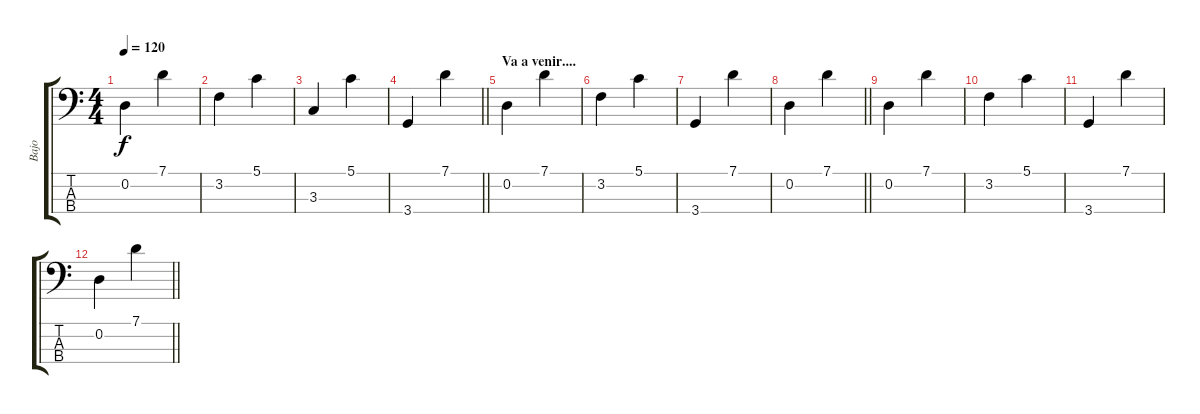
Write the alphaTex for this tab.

\track ("Bajo" "Bajo") {instrument electricbassfinger}
\staff {score tabs}
\tuning (G2 D2 A1 E1) {hide}
\ts (4 4)
\tempo 120
\clef f4
\ks c
0.2.4{dy f} 7.1.4 |
3.2.4 5.1.4 |
3.3.4 5.1.4 |
\barLineRight lightlight
3.4.4 7.1.4 |
\section ("" "Va a venir....")
0.2.4 7.1.4 |
3.2.4 5.1.4 |
3.4.4 7.1.4 |
\barLineRight lightlight
0.2.4 7.1.4 |
0.2.4 7.1.4 |
3.2.4 5.1.4 |
3.4.4 7.1.4 |
\barLineRight lightlight
0.2.4 7.1.4
